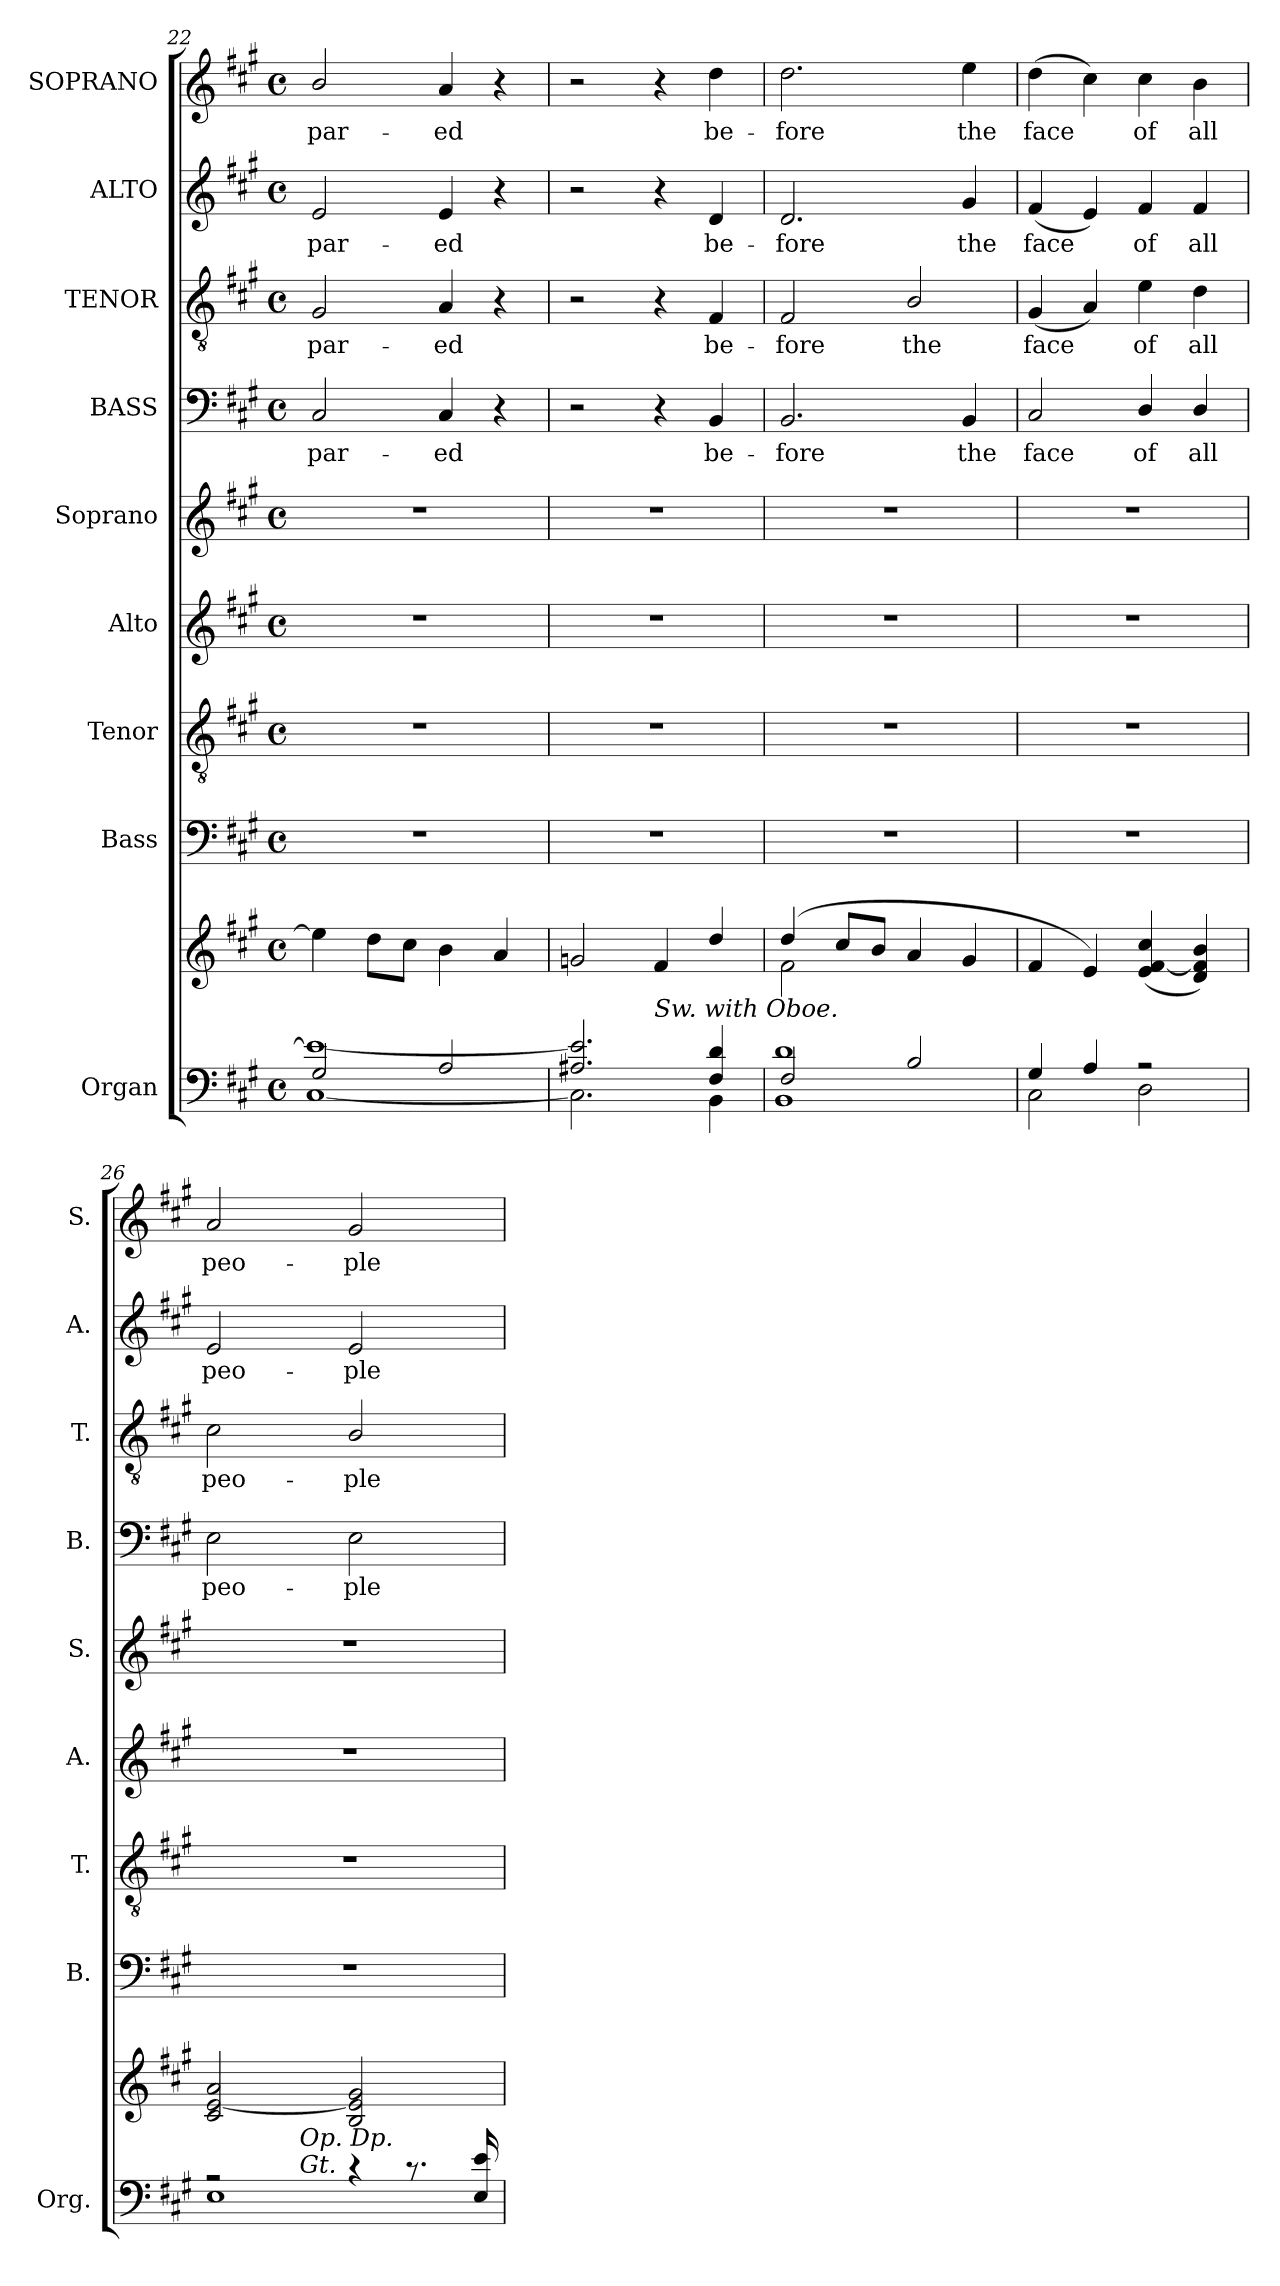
**kern	**kern	**kern	**kern	**kern	**kern	**kern	**text	**kern	**text	**kern	**text	**kern	**text
*part9	*part9	*part8	*part7	*part6	*part5	*part4	*part4	*part3	*part3	*part2	*part2	*part1	*part1
*staff10	*staff9	*staff8	*staff7	*staff6	*staff5	*staff4	*staff4	*staff3	*staff3	*staff2	*staff2	*staff1	*staff1
*I"Organ	*	*I"Bass	*I"Tenor	*I"Alto	*I"Soprano	*I"BASS	*	*I"TENOR	*	*I"ALTO	*	*I"SOPRANO	*
*I'Org.	*	*I'B.	*I'T.	*I'A.	*I'S.	*I'B.	*	*I'T.	*	*I'A.	*	*I'S.	*
*clefF4	*clefG2	*clefF4	*clefGv2	*clefG2	*clefG2	*clefF4	*	*clefGv2	*	*clefG2	*	*clefG2	*
*	*	*	*ITrd7c12	*	*	*	*	*ITrd7c12	*	*	*	*	*
*k[f#c#g#]	*k[f#c#g#]	*k[f#c#g#]	*k[f#c#g#]	*k[f#c#g#]	*k[f#c#g#]	*k[f#c#g#]	*	*k[f#c#g#]	*	*k[f#c#g#]	*	*k[f#c#g#]	*
*A:	*A:	*A:	*A:	*A:	*A:	*A:	*	*A:	*	*A:	*	*A:	*
*M4/4	*M4/4	*M4/4	*M4/4	*M4/4	*M4/4	*M4/4	*	*M4/4	*	*M4/4	*	*M4/4	*
*met(c)	*met(c)	*met(c)	*met(c)	*met(c)	*met(c)	*met(c)	*	*met(c)	*	*met(c)	*	*met(c)	*
=22	=22	=22	=22	=22	=22	=22	=22	=22	=22	=22	=22	=22	=22
*^	*	*	*	*	*	*	*	*	*	*	*	*	*
!	!	!	!	!	!	!	!	!LO:LY:b:color=#000000	!	!	!	!	!	!
!	!	!	!	!	!	!	!	!	!	!LO:LY:b:color=#000000	!	!	!	!
!	!	!	!	!	!	!	!	!	!	!	!	!LO:LY:b:color=#000000	!	!
!	!	!	!	!	!	!	!	!	!	!	!	!	!	!LO:LY:b:color=#000000
2G#i/	[1C#i 1ei_	4eei\]	1r	1r	1r	1r	2C#i/	-par-	2GG#i/	-par-	2ei/	-par-	2bi/	-par-
.	.	8ddi\L	.	.	.	.	.	.	.	.	.	.	.	.
.	.	8cc#i\J	.	.	.	.	.	.	.	.	.	.	.	.
!	!	!	!	!	!	!	!	!LO:LY:b:color=#000000	!	!	!	!	!	!
!	!	!	!	!	!	!	!	!	!	!LO:LY:b:color=#000000	!	!	!	!
!	!	!	!	!	!	!	!	!	!	!	!	!LO:LY:b:color=#000000	!	!
!	!	!	!	!	!	!	!	!	!	!	!	!	!	!LO:LY:b:color=#000000
2Ai/	.	4bi\	.	.	.	.	4C#i/	-ed	4AAi/	-ed	4ei/	-ed	4ai/	-ed
.	.	4ai/	.	.	.	.	4r	.	4r	.	4r	.	4r	.
!!LO:PB:g=z
=23	=23	=23	=23	=23	=23	=23	=23	=23	=23	=23	=23	=23	=23	=23
*	*^	*	*	*	*	*	*	*	*	*	*	*	*	*
2.A#Xi/ 2.ei]	2.C#i\]	2ryy	2gni/	1r	1r	1r	1r	2r	.	2r	.	2r	.	2r	.
!	!	!LO:TX:a:i:t=Sw. with Oboe.	!	!	!	!	!	!	!	!	!	!	!	!	!
.	.	2ryy	4f#i/	.	.	.	.	4r	.	4r	.	4r	.	4r	.
!	!	!	!	!	!	!	!	!	!LO:LY:b:color=#000000	!	!	!	!	!	!
!	!	!	!	!	!	!	!	!	!	!	!LO:LY:b:color=#000000	!	!	!	!
!	!	!	!	!	!	!	!	!	!	!	!	!	!LO:LY:b:color=#000000	!	!
!	!	!	!	!	!	!	!	!	!	!	!	!	!	!	!LO:LY:b:color=#000000
4F#i/ 4di	4BBi\	.	4ddi/	.	.	.	.	4BBi/	be-	4FF#i/	be-	4di/	be-	4ddi\	be-
*	*v	*v	*	*	*	*	*	*	*	*	*	*	*	*	*
=24	=24	=24	=24	=24	=24	=24	=24	=24	=24	=24	=24	=24	=24	=24
*	*	*^	*	*	*	*	*	*	*	*	*	*	*	*
*	*^	*	*	*	*	*	*	*	*	*	*	*	*	*	*
!	!	!	!	!	!	!	!	!	!	!LO:LY:b:color=#000000	!	!	!	!	!	!
*	*v	*v	*	*	*	*	*	*	*	*	*	*	*	*	*	*
*	*^	*	*	*	*	*	*	*	*	*	*	*	*	*	*
!	!	!	!	!	!	!	!	!	!	!	!	!LO:LY:b:color=#000000	!	!	!	!
*	*v	*v	*	*	*	*	*	*	*	*	*	*	*	*	*	*
*	*^	*	*	*	*	*	*	*	*	*	*	*	*	*	*
!	!	!	!	!	!	!	!	!	!	!	!	!	!	!LO:LY:b:color=#000000	!	!
*	*v	*v	*	*	*	*	*	*	*	*	*	*	*	*	*	*
*	*^	*	*	*	*	*	*	*	*	*	*	*	*	*	*
!	!	!	!	!	!	!	!	!	!	!	!	!	!	!	!	!LO:LY:b:color=#000000
*	*v	*v	*	*	*	*	*	*	*	*	*	*	*	*	*	*
2F#i/	1BBi 1di	(4ddi/	2f#i\	1r	1r	1r	1r	2.BBi/	-fore	2FF#i/	-fore	2.di/	-fore	2.ddi\	-fore
.	.	8cc#i/L	.	.	.	.	.	.	.	.	.	.	.	.	.
.	.	8bi/J	.	.	.	.	.	.	.	.	.	.	.	.	.
!	!	!	!	!	!	!	!	!	!	!	!LO:LY:b:color=#000000	!	!	!	!
2Bi/	.	4ai/	2ryy	.	.	.	.	.	.	2BBi/	the	.	.	.	.
!	!	!	!	!	!	!	!	!	!LO:LY:b:color=#000000	!	!	!	!	!	!
!	!	!	!	!	!	!	!	!	!	!	!	!	!LO:LY:b:color=#000000	!	!
!	!	!	!	!	!	!	!	!	!	!	!	!	!	!	!LO:LY:b:color=#000000
.	.	4g#i/	.	.	.	.	.	4BBi/	the	.	.	4g#i/	the	4eei\	the
*	*	*v	*v	*	*	*	*	*	*	*	*	*	*	*	*
=25	=25	=25	=25	=25	=25	=25	=25	=25	=25	=25	=25	=25	=25	=25
!	!	!	!	!	!	!	!	!LO:LY:b:color=#000000	!	!	!	!	!	!
!	!	!	!	!	!	!	!	!	!	!LO:LY:b:color=#000000	!	!	!	!
!	!	!	!	!	!	!	!	!	!	!	!	!LO:LY:b:color=#000000	!	!
!	!	!	!	!	!	!	!	!	!	!	!	!	!	!LO:LY:b:color=#000000
4G#i/	2C#i\	4f#i/	1r	1r	1r	1r	2C#i/	face	(4GG#i/	face	(4f#i/	face	(4ddi\	face
4Ai/	.	4ei/)	.	.	.	.	.	.	4AAi/)	.	4ei/)	.	4cc#i\)	.
!	!	!	!	!	!	!	!	!LO:LY:b:color=#000000	!	!	!	!	!	!
!	!	!	!	!	!	!	!	!	!	!LO:LY:b:color=#000000	!	!	!	!
!	!	!	!	!	!	!	!	!	!	!	!	!LO:LY:b:color=#000000	!	!
!	!	!	!	!	!	!	!	!	!	!	!	!	!	!LO:LY:b:color=#000000
2r	2Di\	(4ei/ [4f#i 4cc#i	.	.	.	.	4Di/	of	4Ei\	of	4f#i/	of	4cc#i\	of
!	!	!	!	!	!	!	!	!LO:LY:b:color=#000000	!	!	!	!	!	!
!	!	!	!	!	!	!	!	!	!	!LO:LY:b:color=#000000	!	!	!	!
!	!	!	!	!	!	!	!	!	!	!	!	!LO:LY:b:color=#000000	!	!
!	!	!	!	!	!	!	!	!	!	!	!	!	!	!LO:LY:b:color=#000000
.	.	4di/ 4f#i] 4bi)	.	.	.	.	4Di/	all	4Di\	all	4f#i/	all	4bi\	all
=26	=26	=26	=26	=26	=26	=26	=26	=26	=26	=26	=26	=26	=26	=26
!	!	!	!	!	!	!	!	!LO:LY:b:color=#000000	!	!	!	!	!	!
!	!	!	!	!	!	!	!	!	!	!LO:LY:b:color=#000000	!	!	!	!
!	!	!	!	!	!	!	!	!	!	!	!	!LO:LY:b:color=#000000	!	!
!	!	!	!	!	!	!	!	!	!	!	!	!	!	!LO:LY:b:color=#000000
*	*^	*	*	*	*	*	*	*	*	*	*	*	*	*
2r	1Ei	4ryy	2c#i/ [2ei 2ai	1r	1r	1r	1r	2Ei\	peo-	2C#i\	peo-	2ei/	peo-	2ai/	peo-
.	.	32ryy	.	.	.	.	.	.	.	.	.	.	.	.	.
.	.	64ryy	.	.	.	.	.	.	.	.	.	.	.	.	.
.	.	128ryy	.	.	.	.	.	.	.	.	.	.	.	.	.
.	.	1024ryy	.	.	.	.	.	.	.	.	.	.	.	.	.
!	!	!LO:TX:a:i:t=Gt.	!	!	!	!	!	!	!	!	!	!	!	!	!
!	!	!LO:TX:i:t=Op. Dp.	!	!	!	!	!	!	!	!	!	!	!	!	!
.	.	2ryy	.	.	.	.	.	.	.	.	.	.	.	.	.
!	!	!	!	!	!	!	!	!	!LO:LY:b:color=#000000	!	!	!	!	!	!
!	!	!	!	!	!	!	!	!	!	!	!LO:LY:b:color=#000000	!	!	!	!
!	!	!	!	!	!	!	!	!	!	!	!	!	!LO:LY:b:color=#000000	!	!
!	!	!	!	!	!	!	!	!	!	!	!	!	!	!	!LO:LY:b:color=#000000
4r	.	.	2Bi/ 2ei] 2g#i	.	.	.	.	2Ei\	-ple	2BBi/	-ple	2ei/	-ple	2g#i/	-ple
8.r	.	.	.	.	.	.	.	.	.	.	.	.	.	.	.
.	.	8ryy	.	.	.	.	.	.	.	.	.	.	.	.	.
.	.	16ryy	.	.	.	.	.	.	.	.	.	.	.	.	.
16Ei/ 16ei	.	.	.	.	.	.	.	.	.	.	.	.	.	.	.
.	.	256..ryy	.	.	.	.	.	.	.	.	.	.	.	.	.
*v	*v	*v	*	*	*	*	*	*	*	*	*	*	*	*	*
=	=	=	=	=	=	=	=	=	=	=	=	=	=
*-	*-	*-	*-	*-	*-	*-	*-	*-	*-	*-	*-	*-	*-
